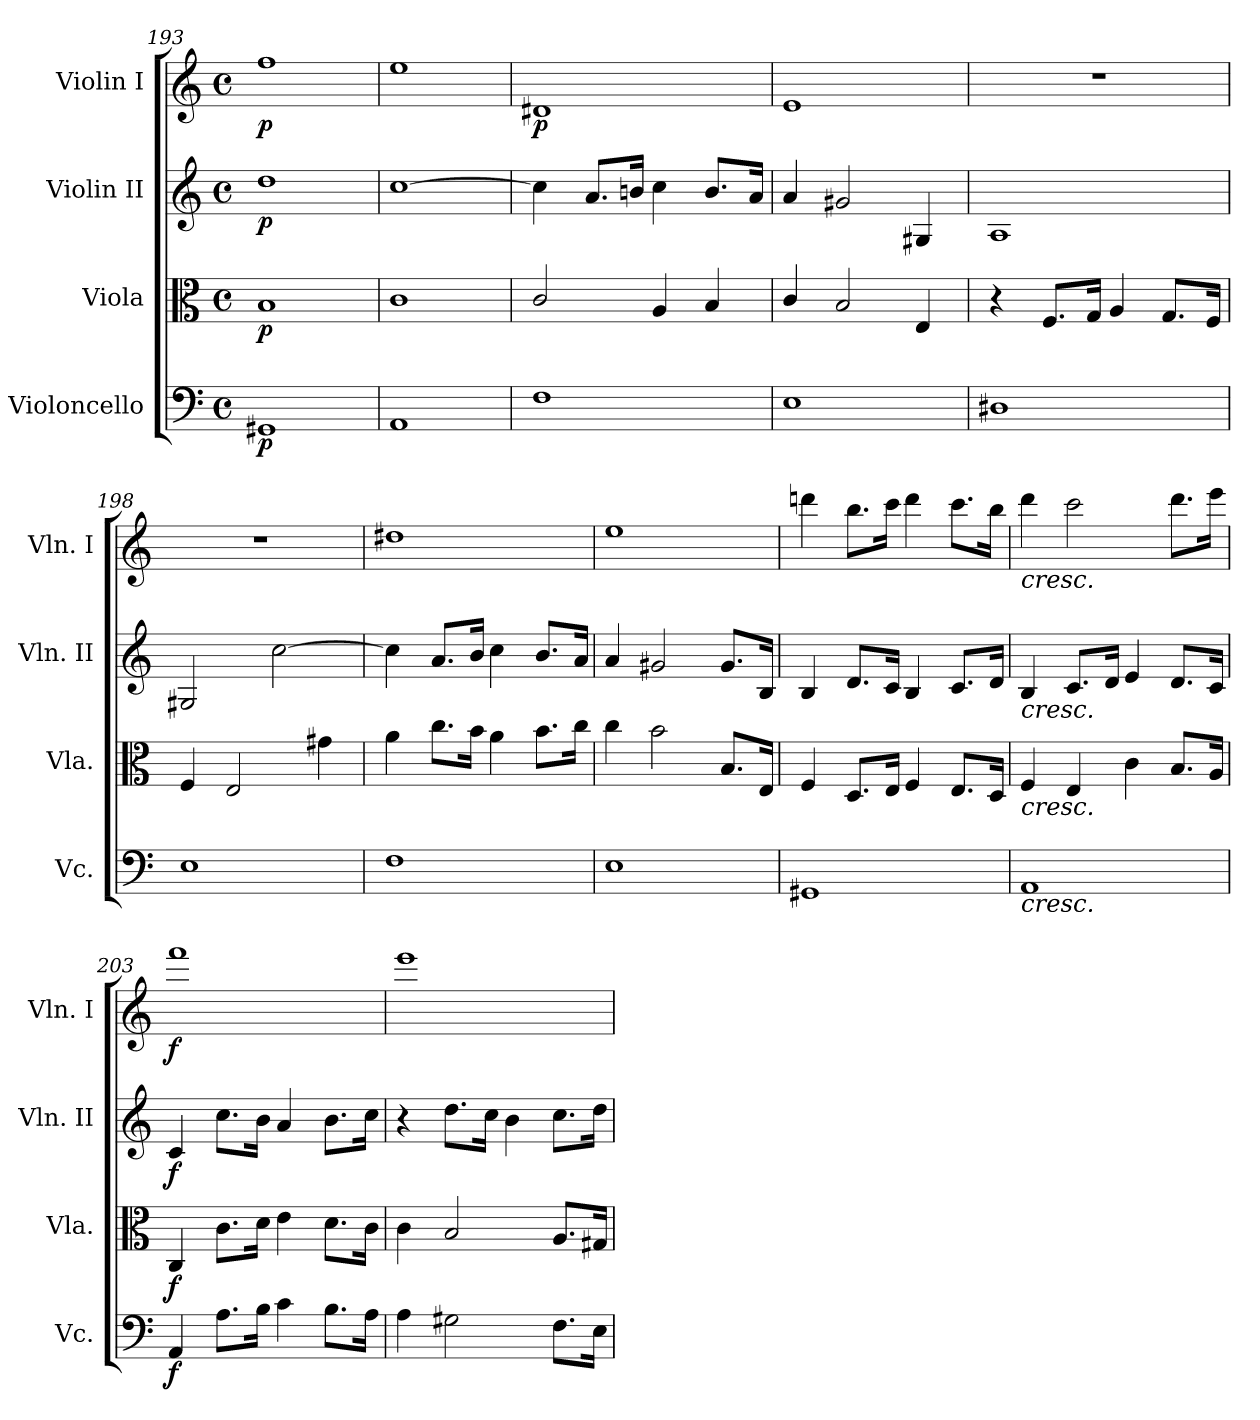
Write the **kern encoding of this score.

**kern	**dynam	**kern	**dynam	**kern	**dynam	**kern	**dynam
*part4	*part4	*part3	*part3	*part2	*part2	*part1	*part1
*staff4	*staff4	*staff3	*staff3	*staff2	*staff2	*staff1	*staff1
*I"Violoncello	*	*I"Viola	*	*I"Violin II	*	*I"Violin I	*
*I'Vc.	*	*I'Vla.	*	*I'Vln. II	*	*I'Vln. I	*
*clefF4	*	*clefC3	*	*clefG2	*	*clefG2	*
*k[]	*	*k[]	*	*k[]	*	*k[]	*
*M4/4	*	*M4/4	*	*M4/4	*	*M4/4	*
*met(c)	*	*met(c)	*	*met(c)	*	*met(c)	*
=193	=193	=193	=193	=193	=193	=193	=193
!	!LO:DY:b	!	!LO:DY:b	!	!LO:DY:b	!	!LO:DY:b
1GG#X	p	1B	p	1dd	p	1ff	p
=194	=194	=194	=194	=194	=194	=194	=194
1AA	.	1c	.	[1cc	.	1ee	.
=195	=195	=195	=195	=195	=195	=195	=195
!	!	!	!	!	!	!	!LO:DY:b
1F	.	2c/	.	4cc\]	.	1d#X	p
.	.	.	.	8.a/L	.	.	.
.	.	.	.	16bn/Jk	.	.	.
.	.	4A/	.	4cc\	.	.	.
.	.	4B/	.	8.b/L	.	.	.
.	.	.	.	16a/Jk	.	.	.
=196	=196	=196	=196	=196	=196	=196	=196
1E	.	4c/	.	4a/	.	1e	.
.	.	2B/	.	2g#X/	.	.	.
.	.	4E/	.	4G#X/	.	.	.
=197	=197	=197	=197	=197	=197	=197	=197
1D#X	.	4r	.	1A	.	1r	.
.	.	8.F/L	.	.	.	.	.
.	.	16G/Jk	.	.	.	.	.
.	.	4A/	.	.	.	.	.
.	.	8.G/L	.	.	.	.	.
.	.	16F/Jk	.	.	.	.	.
!!LO:PB:g=z
=198	=198	=198	=198	=198	=198	=198	=198
1E	.	4F/	.	2G#X/	.	1r	.
.	.	2E/	.	.	.	.	.
.	.	.	.	[2cc\	.	.	.
.	.	4g#X\	.	.	.	.	.
=199	=199	=199	=199	=199	=199	=199	=199
1F	.	4a\	.	4cc\]	.	1dd#X	.
.	.	8.cc\L	.	8.a/L	.	.	.
.	.	16b\Jk	.	16b/Jk	.	.	.
.	.	4a\	.	4cc\	.	.	.
.	.	8.b\L	.	8.b/L	.	.	.
.	.	16cc\Jk	.	16a/Jk	.	.	.
=200	=200	=200	=200	=200	=200	=200	=200
1E	.	4cc\	.	4a/	.	1ee	.
.	.	2b\	.	2g#X/	.	.	.
.	.	8.B/L	.	8.g#/L	.	.	.
.	.	16E/Jk	.	16B/Jk	.	.	.
=201	=201	=201	=201	=201	=201	=201	=201
1GG#X	.	4F/	.	4B/	.	4dddn\	.
.	.	8.D/L	.	8.d/L	.	8.bb\L	.
.	.	16E/Jk	.	16c/Jk	.	16ccc\Jk	.
.	.	4F/	.	4B/	.	4ddd\	.
.	.	8.E/L	.	8.c/L	.	8.ccc\L	.
.	.	16D/Jk	.	16d/Jk	.	16bb\Jk	.
=202	=202	=202	=202	=202	=202	=202	=202
!	!	!	!	!	!	!LO:TX:b:i:t=cresc.	!
!	!	!	!	!LO:TX:b:i:t=cresc.	!	!	!
!	!	!LO:TX:b:i:t=cresc.	!	!	!	!	!
!LO:TX:b:i:t=cresc.	!	!	!	!	!	!	!
1AA	.	4F/	.	4B/	.	4ddd\	.
.	.	4E/	.	8.c/L	.	2ccc\	.
.	.	.	.	16d/Jk	.	.	.
.	.	4c\	.	4e/	.	.	.
.	.	8.B/L	.	8.d/L	.	8.ddd\L	.
.	.	16A/Jk	.	16c/Jk	.	16eee\Jk	.
!!LO:LB:g=z
=203	=203	=203	=203	=203	=203	=203	=203
!	!LO:DY:b	!	!LO:DY:b	!	!LO:DY:b	!	!LO:DY:b
4AA/	f	4C/	f	4c/	f	1fff	f
8.A\L	.	8.c\L	.	8.cc\L	.	.	.
16B\Jk	.	16d\Jk	.	16b\Jk	.	.	.
4c\	.	4e\	.	4a/	.	.	.
8.B\L	.	8.d\L	.	8.b\L	.	.	.
16A\Jk	.	16c\Jk	.	16cc\Jk	.	.	.
=204	=204	=204	=204	=204	=204	=204	=204
4A\	.	4c\	.	4r	.	1eee	.
2G#X\	.	2B/	.	8.dd\L	.	.	.
.	.	.	.	16cc\Jk	.	.	.
.	.	.	.	4b\	.	.	.
8.F\L	.	8.A/L	.	8.cc\L	.	.	.
16E\Jk	.	16G#X/Jk	.	16dd\Jk	.	.	.
=	=	=	=	=	=	=	=
*-	*-	*-	*-	*-	*-	*-	*-
